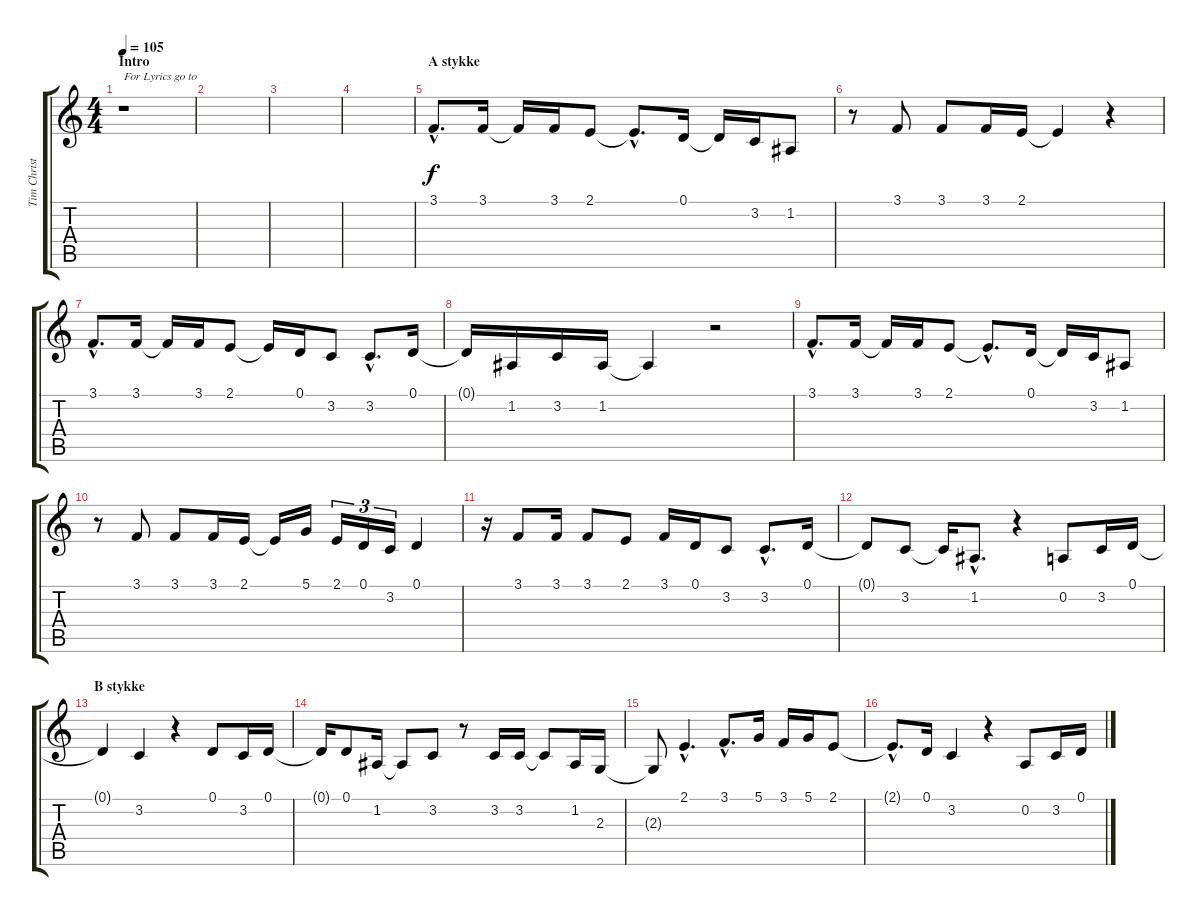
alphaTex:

\track ("Tim Christensen (Vocal)" "Tim Christ") {instrument violin}
\staff {score tabs}
\tuning (D4 A3 F3 C3 G2 D2) {hide}
\ts (4 4)
\section ("" "Intro")
\tempo 105
\clef g2
\ks c
r.1{txt "For Lyrics go to" dy f instrument violin} |
|
|
|
\section ("" "A stykke")
3.1{hac}.8{d} 3.1.16 3.1{t}.16 3.1.16 2.1.8 2.1{hac t}.8{d} 0.1.16 0.1{t}.16 3.2.16 1.2.8 |
r.8 3.1.8 3.1.8 3.1.16 2.1.16 2.1{t}.4 r.4 |
3.1{hac}.8{d} 3.1.16 3.1{t}.16 3.1.16 2.1.8 2.1{t}.16 0.1.16 3.2.8 3.2{hac}.8{d} 0.1.16 |
0.1{t}.16 1.2.16 3.2.16 1.2.16 1.2{t}.4 r.2 |
3.1{hac}.8{d} 3.1.16 3.1{t}.16 3.1.16 2.1.8 2.1{hac t}.8{d} 0.1.16 0.1{t}.16 3.2.16 1.2.8 |
r.8 3.1.8 3.1.8 3.1.16 2.1.16 2.1{t}.16 5.1.16 2.1.16{tu (3 2)} 0.1.16{tu (3 2)} 3.2.16{tu (3 2)} 0.1.4 |
r.16 3.1.8 3.1.16 3.1.8 2.1.8 3.1.16 0.1.16 3.2.8 3.2{hac}.8{d} 0.1.16 |
0.1{t}.8 3.2.8 3.2{t}.16 1.2{hac}.8{d} r.4 0.2.8 3.2.16 0.1.16 |
\section ("" "B stykke")
0.1{t}.4 3.2.4 r.4 0.1.8 3.2.16 0.1.16 |
0.1{t}.16 0.1.8 1.2.16 1.2{t}.8 3.2.8 r.8 3.2.16 3.2.16 3.2{t}.8 1.2.16 2.3.16 |
2.3{t}.8 2.1{hac}.4{d} 3.1{hac}.8{d} 5.1.16 3.1.16 5.1.16 2.1.8 |
2.1{hac t}.8{d} 0.1.16 3.2.4 r.4 0.2.8 3.2.16 0.1.16
